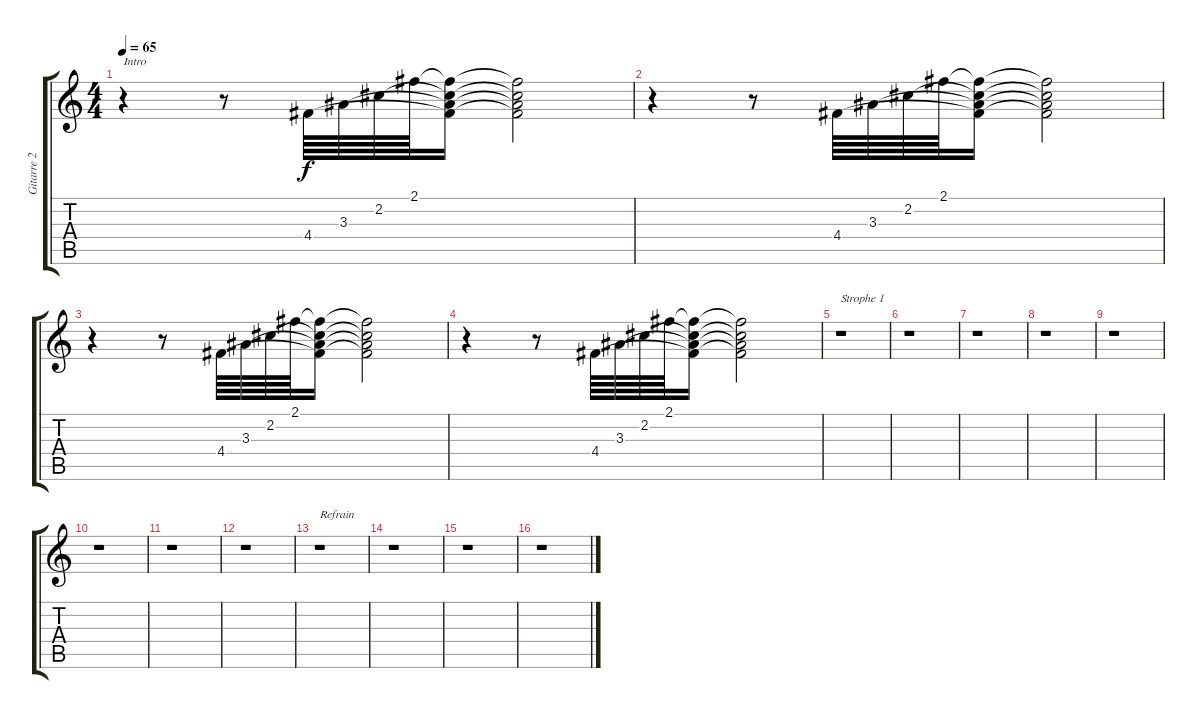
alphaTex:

\track ("Gitarre 2" "Gitarre 2") {instrument acousticguitarsteel}
\staff {score tabs}
\tuning (E4 B3 G3 D3 A2 D2) {hide}
\ts (4 4)
\tempo 65
\clef g2
\ks c
r.4{txt "Intro" dy f instrument acousticguitarsteel} r.8 4.4.64 3.3.64 2.2.64 2.1.64 (2.1{t} 2.2{t} 3.3{t} 4.4{t}).16 (2.1{t} 2.2{t} 3.3{t} 4.4{t}).2 |
r.4 r.8 4.4.64 3.3.64 2.2.64 2.1.64 (2.1{t} 2.2{t} 3.3{t} 4.4{t}).16 (2.1{t} 2.2{t} 3.3{t} 4.4{t}).2 |
r.4 r.8 4.4.64 3.3.64 2.2.64 2.1.64 (2.1{t} 2.2{t} 3.3{t} 4.4{t}).16 (2.1{t} 2.2{t} 3.3{t} 4.4{t}).2 |
r.4 r.8 4.4.64 3.3.64 2.2.64 2.1.64 (2.1{t} 2.2{t} 3.3{t} 4.4{t}).16 (2.1{t} 2.2{t} 3.3{t} 4.4{t}).2 |
r.1{txt "Strophe 1"} |
r.1 |
r.1 |
r.1 |
r.1 |
r.1 |
r.1 |
r.1 |
r.1{txt "Refrain"} |
r.1 |
r.1 |
r.1
